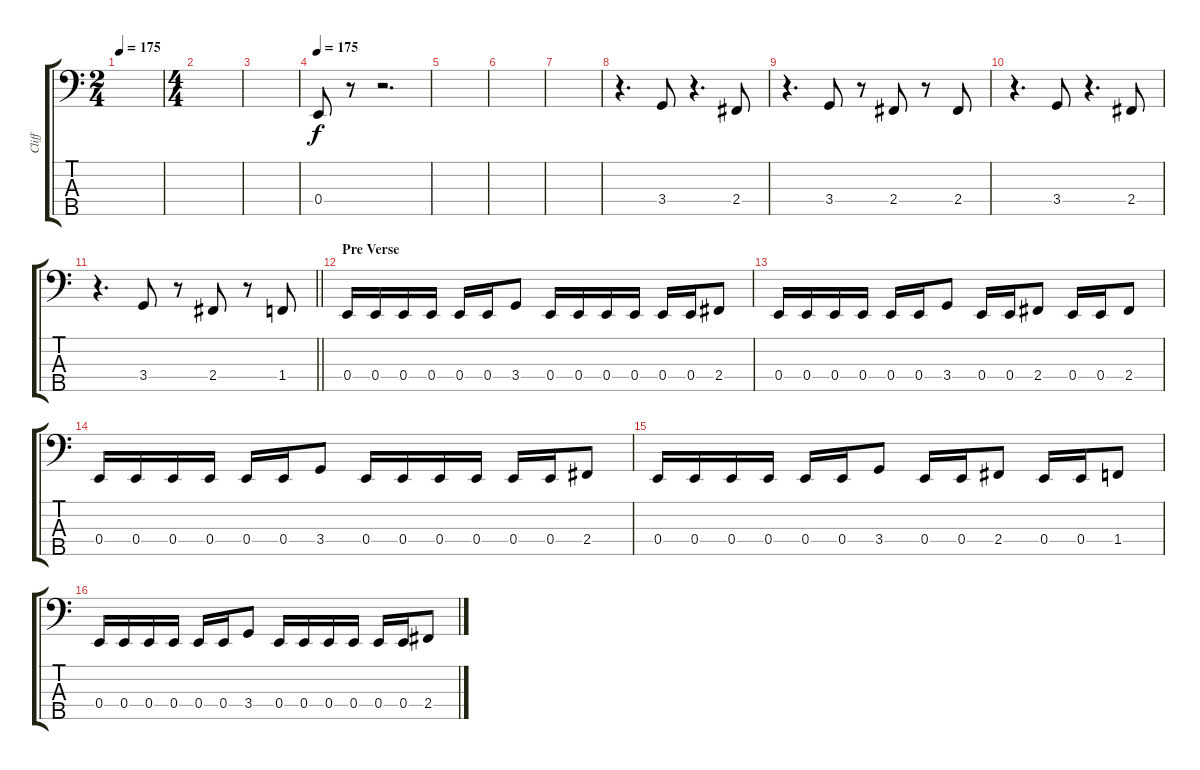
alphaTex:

\track ("Cliff" "Cliff") {instrument electricbassfinger}
\staff {score tabs}
\tuning (G2 D2 A1 E1 B0) {hide}
\ts (2 4)
\tempo 175
\clef f4
\ks c
|
\ts (4 4)
|
|
\tempo 175
0.4.8 r.8 r.2{d} |
|
|
|
r.4{d} 3.4.8 r.4{d} 2.4.8 |
r.4{d} 3.4.8 r.8 2.4.8 r.8 2.4.8 |
r.4{d} 3.4.8 r.4{d} 2.4.8 |
\barLineRight lightlight
r.4{d} 3.4.8 r.8 2.4.8 r.8 1.4.8 |
\section ("" "Pre Verse")
0.4.16 0.4.16 0.4.16 0.4.16 0.4.16 0.4.16 3.4.8 0.4.16 0.4.16 0.4.16 0.4.16 0.4.16 0.4.16 2.4.8 |
0.4.16 0.4.16 0.4.16 0.4.16 0.4.16 0.4.16 3.4.8 0.4.16 0.4.16 2.4.8 0.4.16 0.4.16 2.4.8 |
0.4.16 0.4.16 0.4.16 0.4.16 0.4.16 0.4.16 3.4.8 0.4.16 0.4.16 0.4.16 0.4.16 0.4.16 0.4.16 2.4.8 |
0.4.16 0.4.16 0.4.16 0.4.16 0.4.16 0.4.16 3.4.8 0.4.16 0.4.16 2.4.8 0.4.16 0.4.16 1.4.8 |
0.4.16 0.4.16 0.4.16 0.4.16 0.4.16 0.4.16 3.4.8 0.4.16 0.4.16 0.4.16 0.4.16 0.4.16 0.4.16 2.4.8
